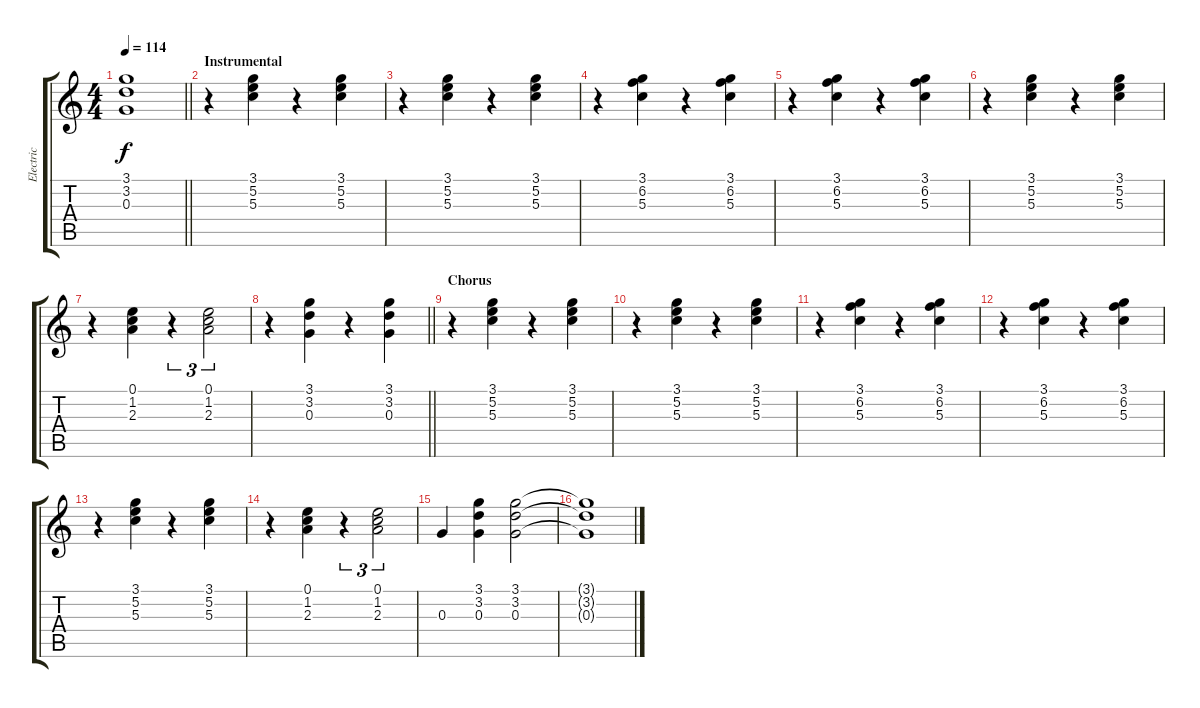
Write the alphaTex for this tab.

\track ("Electric" "Electric") {instrument overdrivenguitar}
\staff {score tabs}
\tuning (E4 B3 G3 D3 A2 E2) {hide}
\ts (4 4)
\tempo 114
\clef g2
\barLineRight lightlight
\ks c
(3.1 3.2 0.3).1{dy f} |
\section ("" "Instrumental")
r.4 (3.1 5.2 5.3).4 r.4 (3.1 5.2 5.3).4 |
r.4 (3.1 5.2 5.3).4 r.4 (3.1 5.2 5.3).4 |
r.4 (3.1 6.2 5.3).4 r.4 (3.1 6.2 5.3).4 |
r.4 (3.1 6.2 5.3).4 r.4 (3.1 6.2 5.3).4 |
r.4 (3.1 5.2 5.3).4 r.4 (3.1 5.2 5.3).4 |
r.4 (0.1 1.2 2.3).4 r.4{tu (3 2)} (0.1 1.2 2.3).2{tu (3 2)} |
\barLineRight lightlight
r.4 (3.1 3.2 0.3).4 r.4 (3.1 3.2 0.3).4 |
\section ("" "Chorus")
r.4 (3.1 5.2 5.3).4 r.4 (3.1 5.2 5.3).4 |
r.4 (3.1 5.2 5.3).4 r.4 (3.1 5.2 5.3).4 |
r.4 (3.1 6.2 5.3).4 r.4 (3.1 6.2 5.3).4 |
r.4 (3.1 6.2 5.3).4 r.4 (3.1 6.2 5.3).4 |
r.4 (3.1 5.2 5.3).4 r.4 (3.1 5.2 5.3).4 |
r.4 (0.1 1.2 2.3).4 r.4{tu (3 2)} (0.1 1.2 2.3).2{tu (3 2)} |
0.3.4 (3.1 3.2 0.3).4 (3.1 3.2 0.3).2 |
(3.1{t} 3.2{t} 0.3{t}).1
